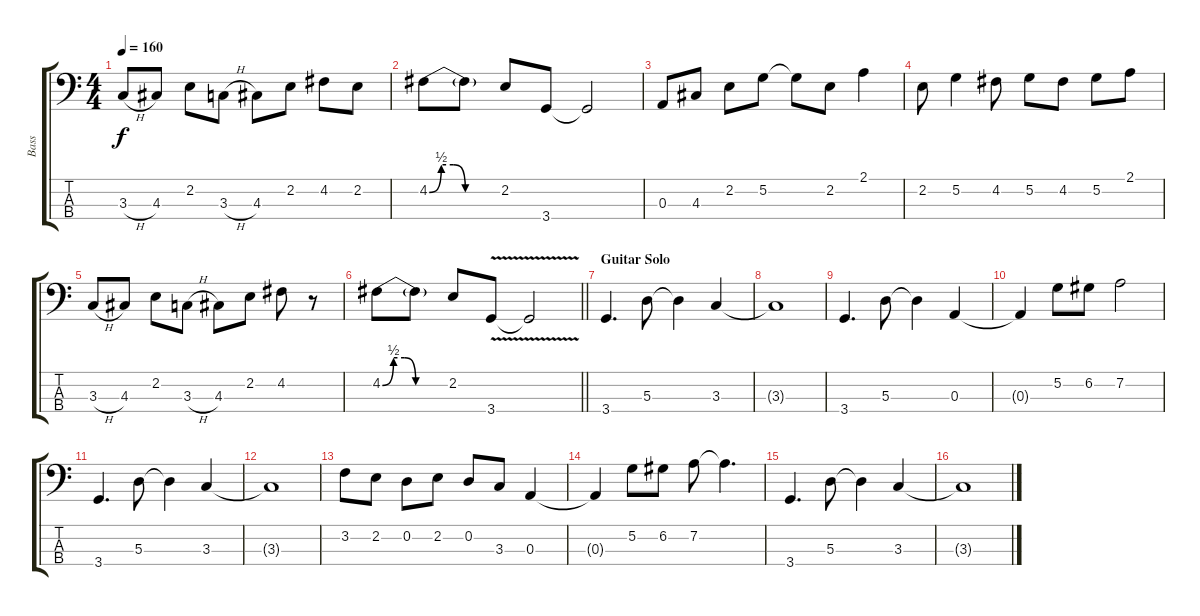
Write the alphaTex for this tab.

\track ("Bass" "Bass") {instrument electricbasspick}
\staff {score tabs}
\tuning (G2 D2 A1 E1) {hide}
\ts (4 4)
\tempo 160
\clef f4
\ks c
3.3{h}.8{dy f} 4.3.8 2.2.8 3.3{h}.8 4.3.8 2.2.8 4.2.8 2.2.8 |
4.2{be (custom 0 0 10 2 20 2 30 0 60 0)}.8 4.2{t}.8 2.2.8 3.4.8 3.4{t}.2 |
0.3.8 4.3.8 2.2.8 5.2.8 5.2{t}.8 2.2.8 2.1.4 |
2.2.8 5.2.4 4.2.8 5.2.8 4.2.8 5.2.8 2.1.8 |
3.3{h}.8 4.3.8 2.2.8 3.3{h}.8 4.3.8 2.2.8 4.2.8 r.8 |
\barLineRight lightlight
4.2{be (custom 0 0 10 2 20 2 30 0 60 0)}.8 4.2{t}.8 2.2.8 3.4{v}.8 3.4{t}.2 |
\section ("" "Guitar Solo")
3.4.4{d} 5.3.8 5.3{t}.4 3.3.4 |
3.3{t}.1 |
3.4.4{d} 5.3.8 5.3{t}.4 0.3.4 |
0.3{t}.4 5.2.8 6.2.8 7.2.2 |
3.4.4{d} 5.3.8 5.3{t}.4 3.3.4 |
3.3{t}.1 |
3.2.8 2.2.8 0.2.8 2.2.8 0.2.8 3.3.8 0.3.4 |
0.3{t}.4 5.2.8 6.2.8 7.2.8 7.2{t}.4{d} |
3.4.4{d} 5.3.8 5.3{t}.4 3.3.4 |
3.3{t}.1
